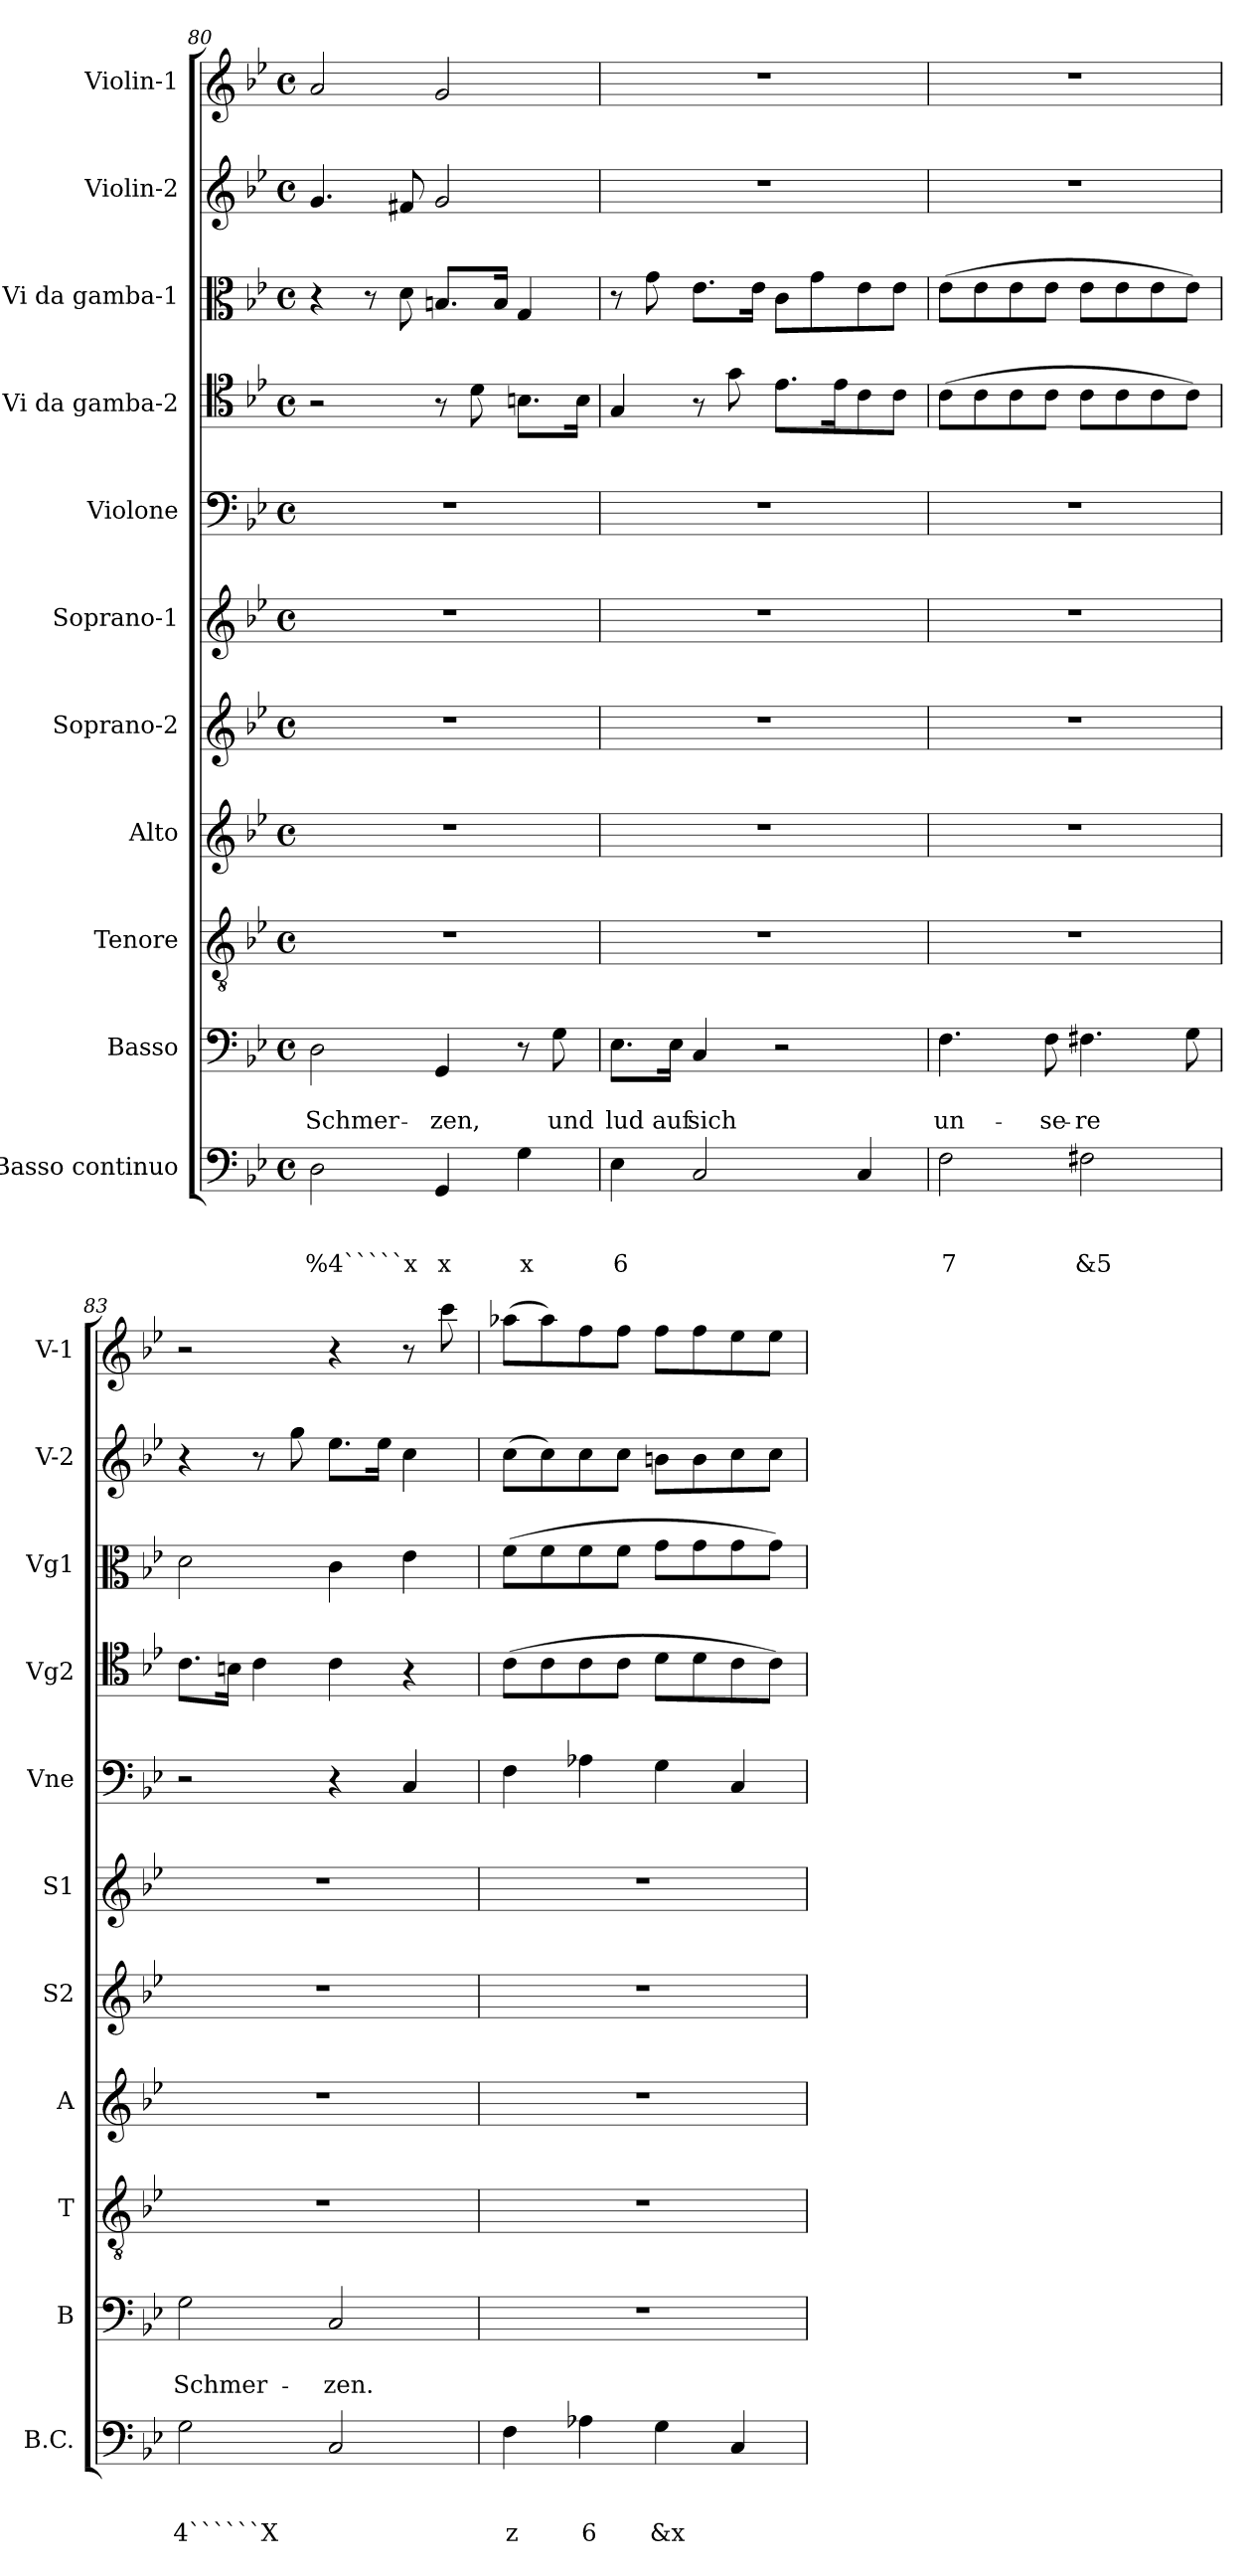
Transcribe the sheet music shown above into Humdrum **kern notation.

**kern	**text	**text	**text	**kern	**text	**text	**kern	**kern	**kern	**kern	**kern	**kern	**kern	**kern	**kern
*part11	*part11	*part11	*part11	*part10	*part10	*part10	*part9	*part8	*part7	*part6	*part5	*part4	*part3	*part2	*part1
*staff11	*staff11	*staff11	*staff11	*staff10	*staff10	*staff10	*staff9	*staff8	*staff7	*staff6	*staff5	*staff4	*staff3	*staff2	*staff1
*I"Basso continuo	*	*	*	*I"Basso	*	*	*I"Tenore	*I"Alto	*I"Soprano-2	*I"Soprano-1	*I"Violone	*I"Vi da gamba-2	*I"Vi da gamba-1	*I"Violin-2	*I"Violin-1
*I'B.C.	*	*	*	*I'B	*	*	*I'T	*I'A	*I'S2	*I'S1	*I'Vne	*I'Vg2	*I'Vg1	*I'V-2	*I'V-1
!!LO:PB:g=z
*clefF4	*	*	*	*clefF4	*	*	*clefGv2	*clefG2	*clefG2	*clefG2	*clefF4	*clefC4	*clefC3	*clefG2	*clefG2
*k[b-e-]	*	*	*	*k[b-e-]	*	*	*k[b-e-]	*k[b-e-]	*k[b-e-]	*k[b-e-]	*k[b-e-]	*k[b-e-]	*k[b-e-]	*k[b-e-]	*k[b-e-]
*B-:	*	*	*	*B-:	*	*	*B-:	*B-:	*B-:	*B-:	*B-:	*B-:	*B-:	*B-:	*B-:
*M4/4	*	*	*	*M4/4	*	*	*M4/4	*M4/4	*M4/4	*M4/4	*M4/4	*M4/4	*M4/4	*M4/4	*M4/4
*met(c)	*	*	*	*met(c)	*	*	*met(c)	*met(c)	*met(c)	*met(c)	*met(c)	*met(c)	*met(c)	*met(c)	*met(c)
=80	=80	=80	=80	=80	=80	=80	=80	=80	=80	=80	=80	=80	=80	=80	=80
!	!	!	!LO:LY:b	!	!	!LO:LY:b	!	!	!	!	!	!	!	!	!
2D\	.	.	%4`````x	2D\	.	Schmer-	1r	1r	1r	1r	1r	2r	4r	4.g/	2a/
.	.	.	.	.	.	.	.	.	.	.	.	.	8r	.	.
.	.	.	.	.	.	.	.	.	.	.	.	.	8d\	8f#X/	.
!	!	!	!LO:LY:b	!	!	!LO:LY:b	!	!	!	!	!	!	!	!	!
4GG/	.	.	x	4GG/	.	-zen,	.	.	.	.	.	8r	8.Bn/L	2g/	2g/
.	.	.	.	.	.	.	.	.	.	.	.	8d\	.	.	.
.	.	.	.	.	.	.	.	.	.	.	.	.	16B/Jk	.	.
!	!	!	!LO:LY:b	!	!	!	!	!	!	!	!	!	!	!	!
4G\	.	.	x	8r	.	.	.	.	.	.	.	8.Bn\L	4G/	.	.
!	!	!	!	!	!	!LO:LY:b	!	!	!	!	!	!	!	!	!
.	.	.	.	8G\	.	und	.	.	.	.	.	.	.	.	.
.	.	.	.	.	.	.	.	.	.	.	.	16B\Jk	.	.	.
=81	=81	=81	=81	=81	=81	=81	=81	=81	=81	=81	=81	=81	=81	=81	=81
!	!	!	!LO:LY:b	!	!	!LO:LY:b	!	!	!	!	!	!	!	!	!
4E-\	.	.	6	8.E-\L	.	lud	1r	1r	1r	1r	1r	4G/	8r	1r	1r
.	.	.	.	.	.	.	.	.	.	.	.	.	8g\	.	.
!	!	!	!	!	!	!LO:LY:b	!	!	!	!	!	!	!	!	!
.	.	.	.	16E-\Jk	.	auf	.	.	.	.	.	.	.	.	.
!	!	!	!	!	!	!LO:LY:b	!	!	!	!	!	!	!	!	!
2C/	.	.	.	4C/	.	sich	.	.	.	.	.	8r	8.e-\L	.	.
.	.	.	.	.	.	.	.	.	.	.	.	8g\	.	.	.
.	.	.	.	.	.	.	.	.	.	.	.	.	16e-\Jk	.	.
.	.	.	.	2r	.	.	.	.	.	.	.	8.e-\L	8c\L	.	.
.	.	.	.	.	.	.	.	.	.	.	.	.	8g\	.	.
.	.	.	.	.	.	.	.	.	.	.	.	16e-\k	.	.	.
4C/	.	.	.	.	.	.	.	.	.	.	.	8c\	8e-\	.	.
.	.	.	.	.	.	.	.	.	.	.	.	8c\J	8e-\J	.	.
=82	=82	=82	=82	=82	=82	=82	=82	=82	=82	=82	=82	=82	=82	=82	=82
!	!	!	!LO:LY:b	!	!	!LO:LY:b	!	!	!	!	!	!	!	!	!
2F\	.	.	7	4.F\	.	un-	1r	1r	1r	1r	1r	(>8c\L	(>8e-\L	1r	1r
.	.	.	.	.	.	.	.	.	.	.	.	8c\	8e-\	.	.
.	.	.	.	.	.	.	.	.	.	.	.	8c\	8e-\	.	.
!	!	!	!	!	!	!LO:LY:b	!	!	!	!	!	!	!	!	!
.	.	.	.	8F\	.	-se-	.	.	.	.	.	8c\J	8e-\J	.	.
!	!	!	!LO:LY:b	!	!	!LO:LY:b	!	!	!	!	!	!	!	!	!
2F#X\	.	.	&5	4.F#X\	.	-re	.	.	.	.	.	8c\L	8e-\L	.	.
.	.	.	.	.	.	.	.	.	.	.	.	8c\	8e-\	.	.
.	.	.	.	.	.	.	.	.	.	.	.	8c\	8e-\	.	.
.	.	.	.	8G\	.	.	.	.	.	.	.	8c\J)	8e-\J)	.	.
=83	=83	=83	=83	=83	=83	=83	=83	=83	=83	=83	=83	=83	=83	=83	=83
!	!	!	!LO:LY:b	!	!	!LO:LY:b	!	!	!	!	!	!	!	!	!
2G\	.	.	4``````X	2G\	.	Schmer-	1r	1r	1r	1r	2r	8.c\L	2d\	4r	2r
.	.	.	.	.	.	.	.	.	.	.	.	16Bn\Jk	.	.	.
.	.	.	.	.	.	.	.	.	.	.	.	4c\	.	8r	.
.	.	.	.	.	.	.	.	.	.	.	.	.	.	8gg\	.
!	!	!	!	!	!	!LO:LY:b	!	!	!	!	!	!	!	!	!
2C/	.	.	.	2C/	.	-zen.	.	.	.	.	4r	4c\	4c\	8.ee-\L	4r
.	.	.	.	.	.	.	.	.	.	.	.	.	.	16ee-\Jk	.
.	.	.	.	.	.	.	.	.	.	.	4C/	4r	4e-\	4cc\	8r
.	.	.	.	.	.	.	.	.	.	.	.	.	.	.	8ccc\
=84	=84	=84	=84	=84	=84	=84	=84	=84	=84	=84	=84	=84	=84	=84	=84
!	!	!	!LO:LY:b	!	!	!	!	!	!	!	!	!	!	!	!
4F\	.	.	z	1r	.	.	1r	1r	1r	1r	4F\	(>8c\L	(>8f\L	(>8cc\L	(>8aa-X\L
.	.	.	.	.	.	.	.	.	.	.	.	8c\	8f\	8cc\)	8aa-\)
!	!	!	!LO:LY:b	!	!	!	!	!	!	!	!	!	!	!	!
4A-X\	.	.	6	.	.	.	.	.	.	.	4A-X\	8c\	8f\	8cc\	8ff\
.	.	.	.	.	.	.	.	.	.	.	.	8c\J	8f\J	8cc\J	8ff\J
!	!	!	!LO:LY:b	!	!	!	!	!	!	!	!	!	!	!	!
4G\	.	.	&x	.	.	.	.	.	.	.	4G\	8d\L	8g\L	8bn\L	8ff\L
.	.	.	.	.	.	.	.	.	.	.	.	8d\	8g\	8b\	8ff\
4C/	.	.	.	.	.	.	.	.	.	.	4C/	8c\	8g\	8cc\	8ee-\
.	.	.	.	.	.	.	.	.	.	.	.	8c\J)	8g\J)	8cc\J	8ee-\J
=	=	=	=	=	=	=	=	=	=	=	=	=	=	=	=
*-	*-	*-	*-	*-	*-	*-	*-	*-	*-	*-	*-	*-	*-	*-	*-
